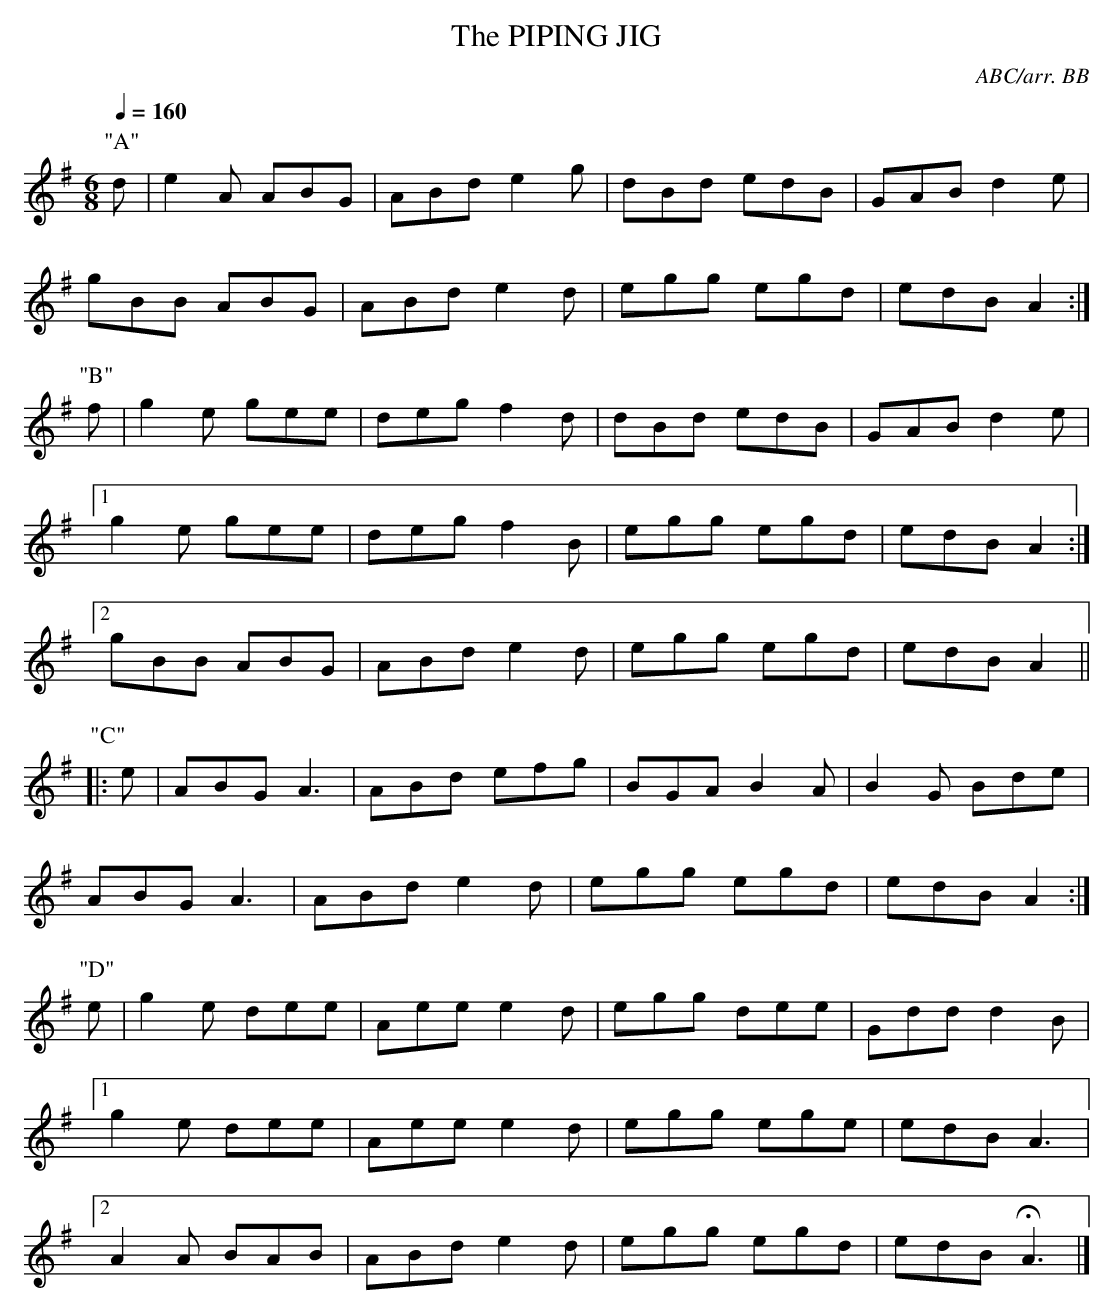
X:1
T:PIPING JIG, The
C:ABC/arr. BB
"simile" through the tune.
Q:1/4=160
L:1/8
M:6/8
K:Ador % source key A (B dorian)
P:"A"
d|e2A ABG|ABd e2g|dBd edB|GAB d2e|
gBB ABG|ABd e2d|egg egd|edB A2:|
P:"B"
f|g2e gee|deg f2d|dBd edB|GAB d2e|
[1 g2e gee|deg f2B|egg egd|edB A2 :|
[2 gBB ABG|ABd e2d|egg egd|edB A2||
P:"C"
|:e|ABG A3|ABd efg|BGA B2A|B2G Bde|
ABG A3|ABd e2d|egg egd|edB A2:|
P:"D"
e|g2e dee|Aee e2d|egg dee|Gdd d2B|
[1 g2e dee|Aee e2d|egg ege|edB A3|
[2 A2A BAB|ABd e2d|egg egd|edB HA3|]
